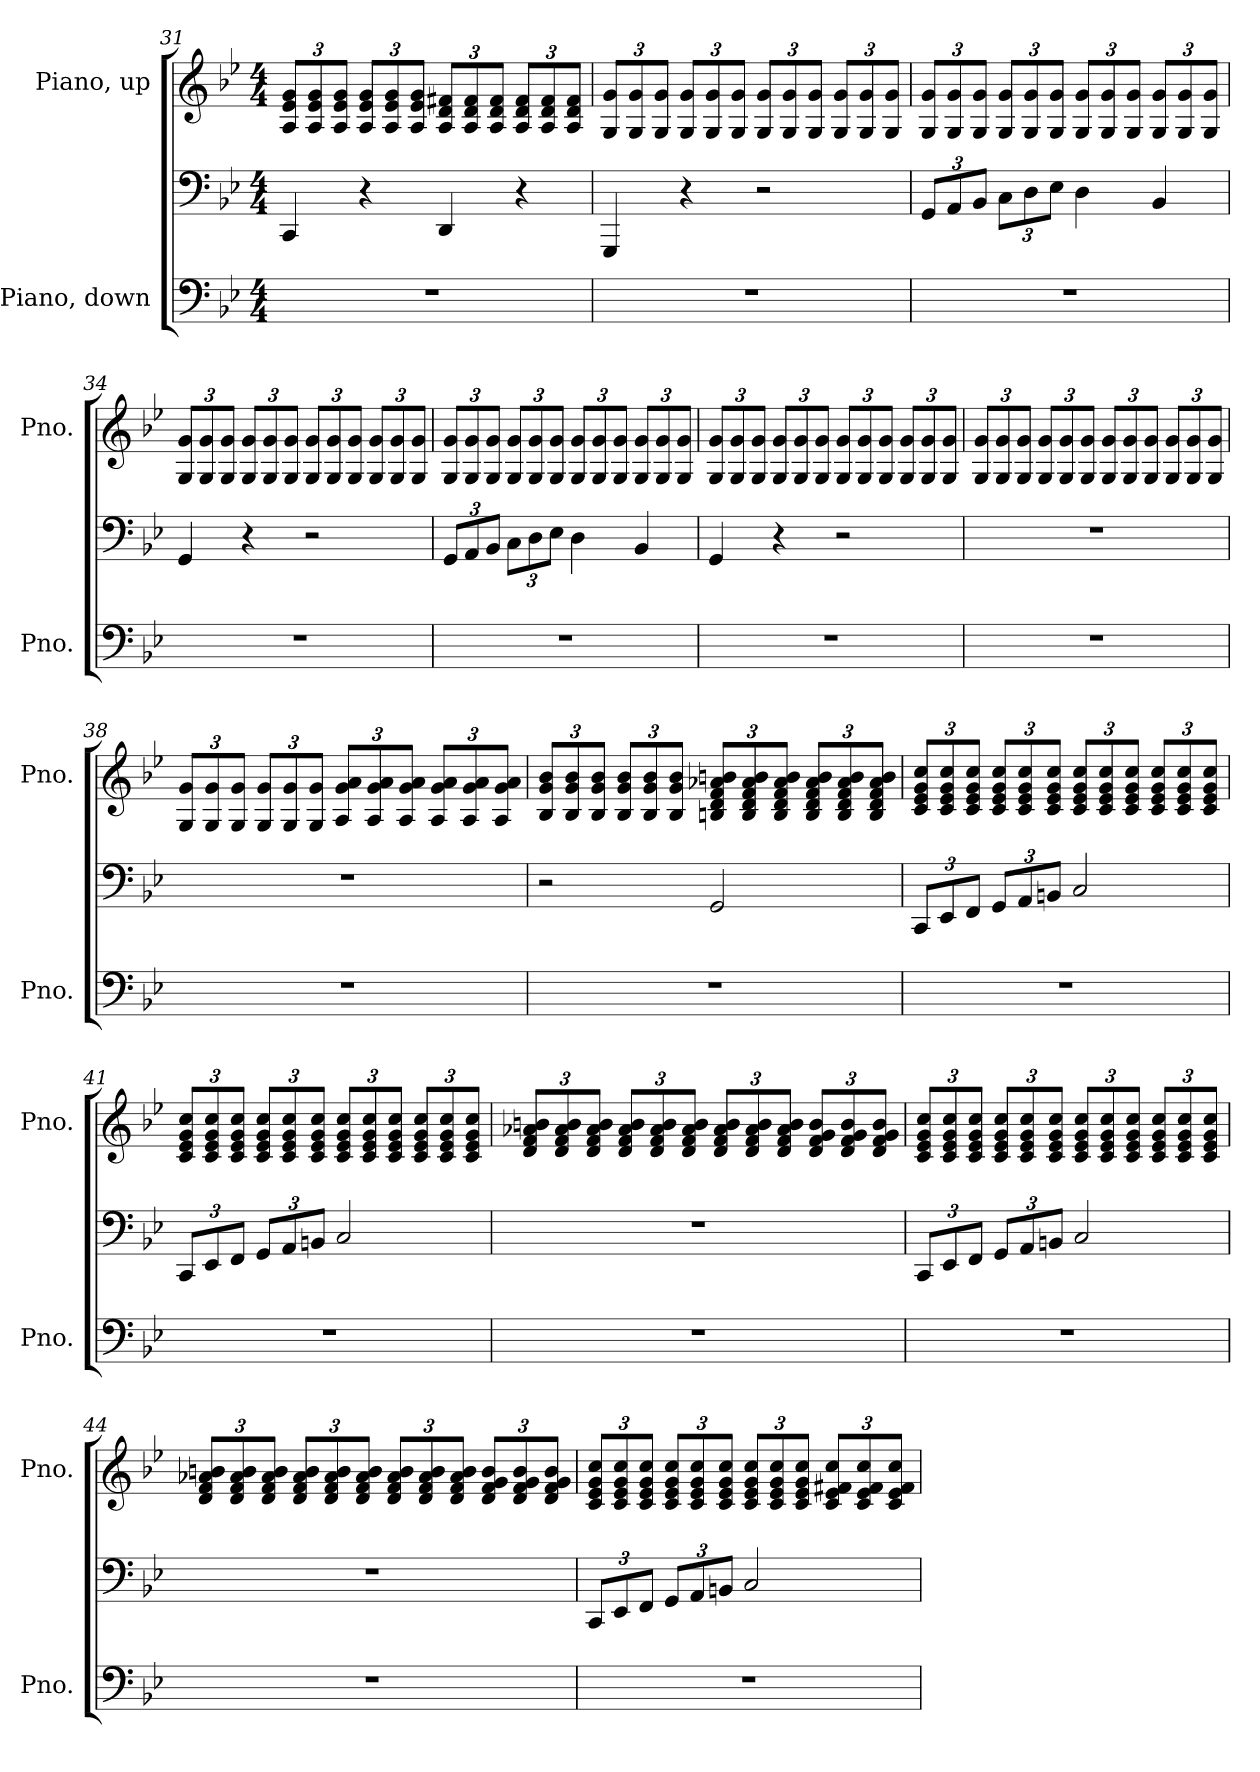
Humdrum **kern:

**kern	**kern	**kern
*part2	*part2	*part1
*staff3	*staff2	*staff1
*I"Piano, down	*	*I"Piano, up
*I'Pno.	*	*I'Pno.
*clefF4	*clefF4	*clefG2
*k[b-e-]	*k[b-e-]	*k[b-e-]
*M4/4	*M4/4	*M4/4
*	*	*Xbrackettup
=31	=31	=31
1r	4CC/	12A/ 12e-/ 12g/L
.	.	12A/ 12e-/ 12g/
.	.	12A/ 12e-/ 12g/J
.	4r	12A/ 12e-/ 12g/L
.	.	12A/ 12e-/ 12g/
.	.	12A/ 12e-/ 12g/J
.	4DD/	12A/ 12d/ 12f#X/L
.	.	12A/ 12d/ 12f#/
.	.	12A/ 12d/ 12f#/J
.	4r	12A/ 12d/ 12f#/L
.	.	12A/ 12d/ 12f#/
.	.	12A/ 12d/ 12f#/J
!!LO:PB:g=z
=32	=32	=32
1r	4GGG/	12G/ 12g/L
.	.	12G/ 12g/
.	.	12G/ 12g/J
.	4r	12G/ 12g/L
.	.	12G/ 12g/
.	.	12G/ 12g/J
.	2r	12G/ 12g/L
.	.	12G/ 12g/
.	.	12G/ 12g/J
.	.	12G/ 12g/L
.	.	12G/ 12g/
.	.	12G/ 12g/J
=33	=33	=33
*	*Xbrackettup	*
1r	12GG/L	12G/ 12g/L
.	12AA/	12G/ 12g/
.	12BB-/J	12G/ 12g/J
.	12C\L	12G/ 12g/L
.	12D\	12G/ 12g/
.	12E-\J	12G/ 12g/J
.	4D\	12G/ 12g/L
.	.	12G/ 12g/
.	.	12G/ 12g/J
.	4BB-/	12G/ 12g/L
.	.	12G/ 12g/
.	.	12G/ 12g/J
!!LO:LB:g=z
=34	=34	=34
1r	4GG/	12G/ 12g/L
.	.	12G/ 12g/
.	.	12G/ 12g/J
.	4r	12G/ 12g/L
.	.	12G/ 12g/
.	.	12G/ 12g/J
.	2r	12G/ 12g/L
.	.	12G/ 12g/
.	.	12G/ 12g/J
.	.	12G/ 12g/L
.	.	12G/ 12g/
.	.	12G/ 12g/J
=35	=35	=35
1r	12GG/L	12G/ 12g/L
.	12AA/	12G/ 12g/
.	12BB-/J	12G/ 12g/J
.	12C\L	12G/ 12g/L
.	12D\	12G/ 12g/
.	12E-\J	12G/ 12g/J
.	4D\	12G/ 12g/L
.	.	12G/ 12g/
.	.	12G/ 12g/J
.	4BB-/	12G/ 12g/L
.	.	12G/ 12g/
.	.	12G/ 12g/J
!!LO:LB:g=z
=36	=36	=36
1r	4GG/	12G/ 12g/L
.	.	12G/ 12g/
.	.	12G/ 12g/J
.	4r	12G/ 12g/L
.	.	12G/ 12g/
.	.	12G/ 12g/J
.	2r	12G/ 12g/L
.	.	12G/ 12g/
.	.	12G/ 12g/J
.	.	12G/ 12g/L
.	.	12G/ 12g/
.	.	12G/ 12g/J
=37	=37	=37
1r	1r	12G/ 12g/L
.	.	12G/ 12g/
.	.	12G/ 12g/J
.	.	12G/ 12g/L
.	.	12G/ 12g/
.	.	12G/ 12g/J
.	.	12G/ 12g/L
.	.	12G/ 12g/
.	.	12G/ 12g/J
.	.	12G/ 12g/L
.	.	12G/ 12g/
.	.	12G/ 12g/J
!!LO:LB:g=z
=38	=38	=38
1r	1r	12G/ 12g/L
.	.	12G/ 12g/
.	.	12G/ 12g/J
.	.	12G/ 12g/L
.	.	12G/ 12g/
.	.	12G/ 12g/J
.	.	12A/ 12g/ 12a/L
.	.	12A/ 12g/ 12a/
.	.	12A/ 12g/ 12a/J
.	.	12A/ 12g/ 12a/L
.	.	12A/ 12g/ 12a/
.	.	12A/ 12g/ 12a/J
=39	=39	=39
1r	2r	12B-/ 12g/ 12b-/L
.	.	12B-/ 12g/ 12b-/
.	.	12B-/ 12g/ 12b-/J
.	.	12B-/ 12g/ 12b-/L
.	.	12B-/ 12g/ 12b-/
.	.	12B-/ 12g/ 12b-/J
.	2GG/	12Bn/ 12d/ 12f/ 12a-X/ 12bn/L
.	.	12B/ 12d/ 12f/ 12a-/ 12b/
.	.	12B/ 12d/ 12f/ 12a-/ 12b/J
.	.	12B/ 12d/ 12f/ 12a-/ 12b/L
.	.	12B/ 12d/ 12f/ 12a-/ 12b/
.	.	12B/ 12d/ 12f/ 12a-/ 12b/J
!!LO:PB:g=z
=40	=40	=40
1r	12CC/L	12c/ 12e-/ 12g/ 12cc/L
.	12EE-/	12c/ 12e-/ 12g/ 12cc/
.	12FF/J	12c/ 12e-/ 12g/ 12cc/J
.	12GG/L	12c/ 12e-/ 12g/ 12cc/L
.	12AA/	12c/ 12e-/ 12g/ 12cc/
.	12BBn/J	12c/ 12e-/ 12g/ 12cc/J
.	2C/	12c/ 12e-/ 12g/ 12cc/L
.	.	12c/ 12e-/ 12g/ 12cc/
.	.	12c/ 12e-/ 12g/ 12cc/J
.	.	12c/ 12e-/ 12g/ 12cc/L
.	.	12c/ 12e-/ 12g/ 12cc/
.	.	12c/ 12e-/ 12g/ 12cc/J
=41	=41	=41
1r	12CC/L	12c/ 12e-/ 12g/ 12cc/L
.	12EE-/	12c/ 12e-/ 12g/ 12cc/
.	12FF/J	12c/ 12e-/ 12g/ 12cc/J
.	12GG/L	12c/ 12e-/ 12g/ 12cc/L
.	12AA/	12c/ 12e-/ 12g/ 12cc/
.	12BBn/J	12c/ 12e-/ 12g/ 12cc/J
.	2C/	12c/ 12e-/ 12g/ 12cc/L
.	.	12c/ 12e-/ 12g/ 12cc/
.	.	12c/ 12e-/ 12g/ 12cc/J
.	.	12c/ 12e-/ 12g/ 12cc/L
.	.	12c/ 12e-/ 12g/ 12cc/
.	.	12c/ 12e-/ 12g/ 12cc/J
!!LO:LB:g=z
=42	=42	=42
1r	1r	12d/ 12f/ 12a-X/ 12bn/L
.	.	12d/ 12f/ 12a-/ 12b/
.	.	12d/ 12f/ 12a-/ 12b/J
.	.	12d/ 12f/ 12a-/ 12b/L
.	.	12d/ 12f/ 12a-/ 12b/
.	.	12d/ 12f/ 12a-/ 12b/J
.	.	12d/ 12f/ 12a-/ 12b/L
.	.	12d/ 12f/ 12a-/ 12b/
.	.	12d/ 12f/ 12a-/ 12b/J
.	.	12d/ 12f/ 12g/ 12b/L
.	.	12d/ 12f/ 12g/ 12b/
.	.	12d/ 12f/ 12g/ 12b/J
=43	=43	=43
1r	12CC/L	12c/ 12e-/ 12g/ 12cc/L
.	12EE-/	12c/ 12e-/ 12g/ 12cc/
.	12FF/J	12c/ 12e-/ 12g/ 12cc/J
.	12GG/L	12c/ 12e-/ 12g/ 12cc/L
.	12AA/	12c/ 12e-/ 12g/ 12cc/
.	12BBn/J	12c/ 12e-/ 12g/ 12cc/J
.	2C/	12c/ 12e-/ 12g/ 12cc/L
.	.	12c/ 12e-/ 12g/ 12cc/
.	.	12c/ 12e-/ 12g/ 12cc/J
.	.	12c/ 12e-/ 12g/ 12cc/L
.	.	12c/ 12e-/ 12g/ 12cc/
.	.	12c/ 12e-/ 12g/ 12cc/J
!!LO:LB:g=z
=44	=44	=44
1r	1r	12d/ 12f/ 12a-X/ 12bn/L
.	.	12d/ 12f/ 12a-/ 12b/
.	.	12d/ 12f/ 12a-/ 12b/J
.	.	12d/ 12f/ 12a-/ 12b/L
.	.	12d/ 12f/ 12a-/ 12b/
.	.	12d/ 12f/ 12a-/ 12b/J
.	.	12d/ 12f/ 12a-/ 12b/L
.	.	12d/ 12f/ 12a-/ 12b/
.	.	12d/ 12f/ 12a-/ 12b/J
.	.	12d/ 12f/ 12g/ 12b/L
.	.	12d/ 12f/ 12g/ 12b/
.	.	12d/ 12f/ 12g/ 12b/J
=45	=45	=45
1r	12CC/L	12c/ 12e-/ 12g/ 12cc/L
.	12EE-/	12c/ 12e-/ 12g/ 12cc/
.	12FF/J	12c/ 12e-/ 12g/ 12cc/J
.	12GG/L	12c/ 12e-/ 12g/ 12cc/L
.	12AA/	12c/ 12e-/ 12g/ 12cc/
.	12BBn/J	12c/ 12e-/ 12g/ 12cc/J
.	2C/	12c/ 12e-/ 12g/ 12cc/L
.	.	12c/ 12e-/ 12g/ 12cc/
.	.	12c/ 12e-/ 12g/ 12cc/J
.	.	12c/ 12e-/ 12f#X/ 12cc/L
.	.	12c/ 12e-/ 12f#/ 12cc/
.	.	12c/ 12e-/ 12f#/ 12cc/J
=	=	=
*-	*-	*-
